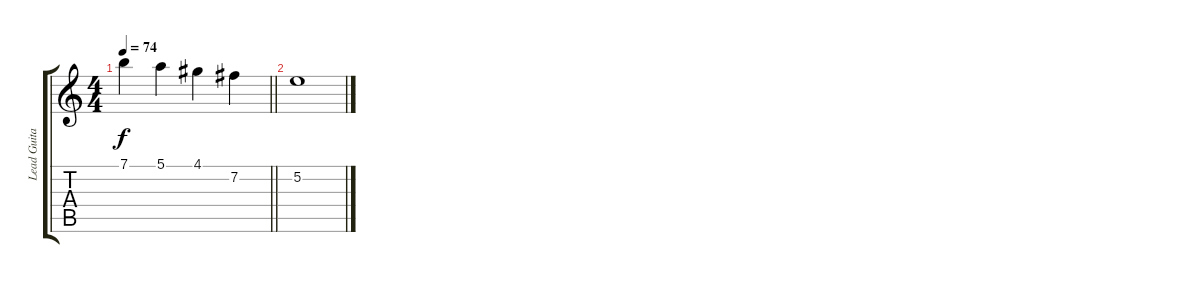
\track ("Lead Guitar" "Lead Guita") {instrument distortionguitar}
\staff {score tabs}
\tuning (E4 B3 G3 D3 A2 E2) {hide}
\ts (4 4)
\tempo 74
\clef g2
\barLineRight lightlight
\ks c
7.1.4{dy f} 5.1.4 4.1.4 7.2.4 |
5.2.1
